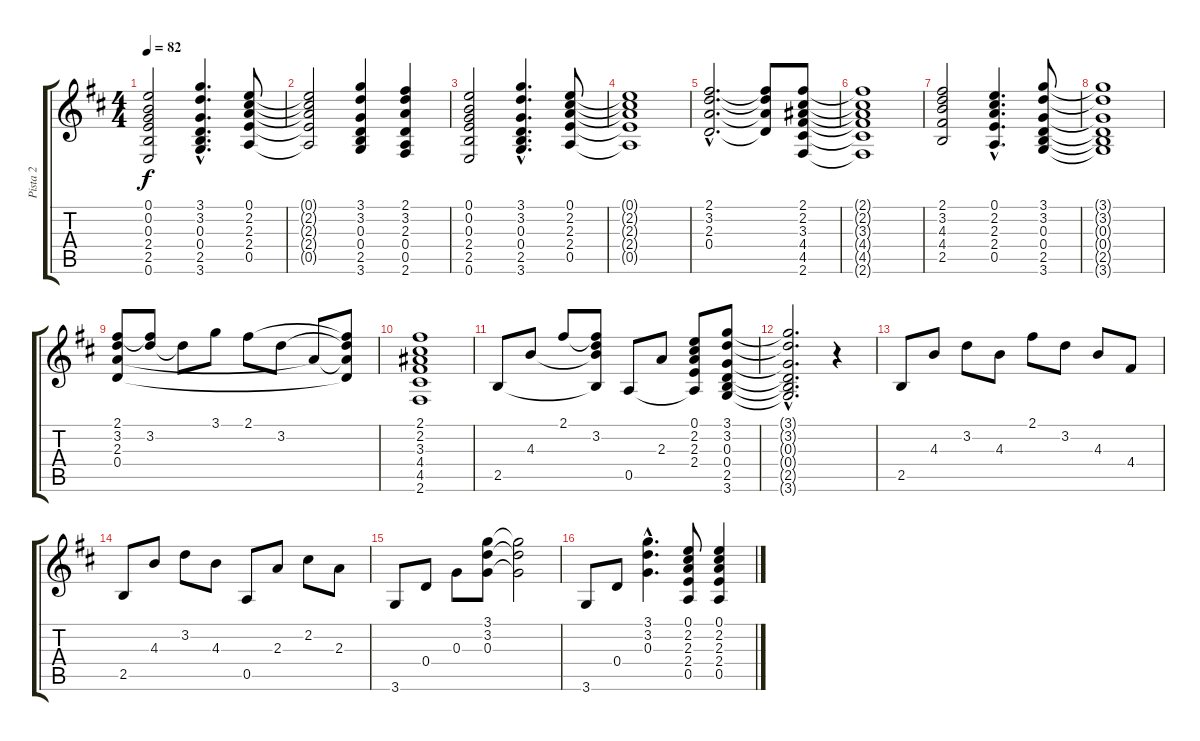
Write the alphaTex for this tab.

\track ("Pista 2" "Pista 2") {instrument overdrivenguitar}
\staff {score tabs}
\tuning (E4 B3 G3 D3 A2 E2) {hide}
\ts (4 4)
\tempo 82
\clef g2
\ks d
(0.1 0.2 0.3 2.4 2.5 0.6).2{dy f} (3.1{hac} 3.2{hac} 0.3{hac} 0.4{hac} 2.5{hac} 3.6{hac}).4{d} (0.1 2.2 2.3 2.4 0.5).8 |
(0.1{t} 2.2{t} 2.3{t} 2.4{t} 0.5{t}).2 (3.1 3.2 0.3 0.4 2.5 3.6).4 (2.1 3.2 2.3 0.4 0.5 2.6).4 |
(0.1 0.2 0.3 2.4 2.5 0.6).2 (3.1{hac} 3.2{hac} 0.3{hac} 0.4{hac} 2.5{hac} 3.6{hac}).4{d} (0.1 2.2 2.3 2.4 0.5).8 |
(0.1{t} 2.2{t} 2.3{t} 2.4{t} 0.5{t}).1 |
(2.1{hac} 3.2{hac} 2.3{hac} 0.4).2{d} (2.1{t} 3.2{t} 2.3{t} 0.4{t}).8 (2.1 2.2 3.3 4.4 4.5 2.6).8 |
(2.1{t} 2.2{t} 3.3{t} 4.4{t} 4.5{t} 2.6{t}).1 |
(2.1 3.2 4.3 4.4 2.5).2 (0.1{hac} 2.2{hac} 2.3{hac} 2.4{hac} 0.5{hac}).4{d} (3.1 3.2 0.3 0.4 2.5 3.6).8 |
(3.1{t} 3.2{t} 0.3{t} 0.4{t} 2.5{t} 3.6{t}).1 |
(2.1 3.2 2.3 0.4).8 (2.1{t} 3.2).8 3.2{t}.8 3.1.8 2.1.8 3.2.8 2.3{t}.8 (2.1{t} 3.2{t} 2.3{t} 0.4{t}).8 |
(2.1 2.2 3.3 4.4 4.5 2.6).1 |
2.5.8 4.3.8 2.1.8 (2.1{t} 3.2 4.3{t} 2.5{t}).8 0.5.8 2.3.8 (0.1 2.2 2.3 2.4 0.5{t}).8 (3.1 3.2 0.3 0.4 2.5 3.6).8 |
(3.1{hac t} 3.2{hac t} 0.3{hac t} 0.4{hac t} 2.5{hac t} 3.6{hac t}).2{d} r.4 |
2.5.8 4.3.8 3.2.8 4.3.8 2.1.8 3.2.8 4.3.8 4.4.8 |
2.5.8 4.3.8 3.2.8 4.3.8 0.5.8 2.3.8 2.2.8 2.3.8 |
3.6.8 0.4.8 0.3.8 (3.1 3.2 0.3).8 (3.1{t} 3.2{t} 0.3{t}).2 |
3.6.8 0.4.8 (3.1{hac} 3.2{hac} 0.3{hac}).4{d} (0.1 2.2 2.3 2.4 0.5).8 (0.1 2.2 2.3 2.4 0.5).4
